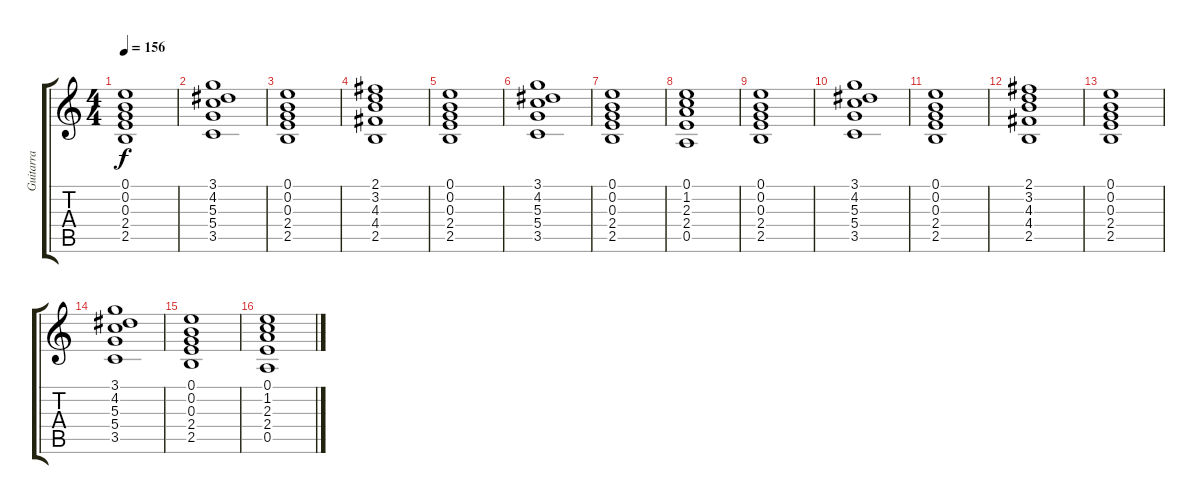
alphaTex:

\track ("Guitarra" "Guitarra") {instrument distortionguitar}
\staff {score tabs}
\tuning (E4 B3 G3 D3 A2 E2) {hide}
\ts (4 4)
\tempo 156
\clef g2
\ks c
(0.1 0.2 0.3 2.4 2.5).1{dy f} |
(3.1 4.2 5.3 5.4 3.5).1 |
(0.1 0.2 0.3 2.4 2.5).1 |
(2.1 3.2 4.3 4.4 2.5).1 |
(0.1 0.2 0.3 2.4 2.5).1 |
(3.1 4.2 5.3 5.4 3.5).1 |
(0.1 0.2 0.3 2.4 2.5).1 |
(0.1 1.2 2.3 2.4 0.5).1 |
(0.1 0.2 0.3 2.4 2.5).1 |
(3.1 4.2 5.3 5.4 3.5).1 |
(0.1 0.2 0.3 2.4 2.5).1 |
(2.1 3.2 4.3 4.4 2.5).1 |
(0.1 0.2 0.3 2.4 2.5).1 |
(3.1 4.2 5.3 5.4 3.5).1 |
(0.1 0.2 0.3 2.4 2.5).1 |
(0.1 1.2 2.3 2.4 0.5).1
